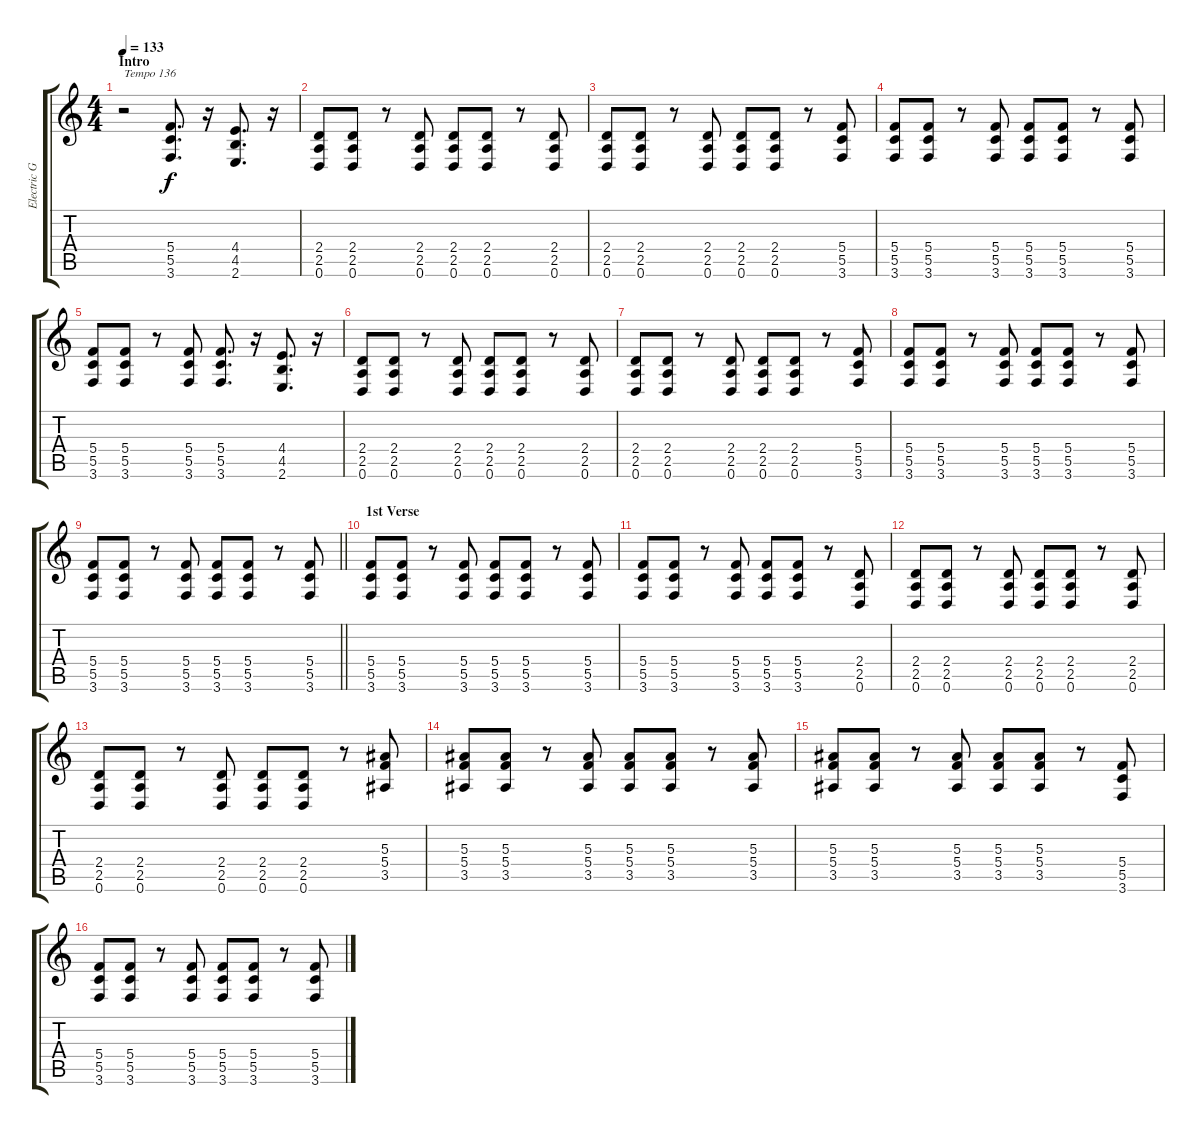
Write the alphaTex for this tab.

\track ("Electric Guitar 2 (Kirk)" "Electric G") {instrument distortionguitar}
\staff {score tabs}
\tuning (D4 A3 F3 C3 G2 D2) {hide}
\ts (4 4)
\section ("" "Intro")
\tempo 133
\clef g2
\ks c
r.2{txt "Tempo 136" dy f instrument distortionguitar} (5.4 5.5 3.6).8{d} r.16 (4.4 4.5 2.6).8{d} r.16 |
(2.4 2.5 0.6).8 (2.4 2.5 0.6).8 r.8 (2.4 2.5 0.6).8 (2.4 2.5 0.6).8 (2.4 2.5 0.6).8 r.8 (2.4 2.5 0.6).8 |
(2.4 2.5 0.6).8 (2.4 2.5 0.6).8 r.8 (2.4 2.5 0.6).8 (2.4 2.5 0.6).8 (2.4 2.5 0.6).8 r.8 (5.4 5.5 3.6).8 |
(5.4 5.5 3.6).8 (5.4 5.5 3.6).8 r.8 (5.4 5.5 3.6).8 (5.4 5.5 3.6).8 (5.4 5.5 3.6).8 r.8 (5.4 5.5 3.6).8 |
(5.4 5.5 3.6).8 (5.4 5.5 3.6).8 r.8 (5.4 5.5 3.6).8 (5.4 5.5 3.6).8{d} r.16 (4.4 4.5 2.6).8{d} r.16 |
(2.4 2.5 0.6).8 (2.4 2.5 0.6).8 r.8 (2.4 2.5 0.6).8 (2.4 2.5 0.6).8 (2.4 2.5 0.6).8 r.8 (2.4 2.5 0.6).8 |
(2.4 2.5 0.6).8 (2.4 2.5 0.6).8 r.8 (2.4 2.5 0.6).8 (2.4 2.5 0.6).8 (2.4 2.5 0.6).8 r.8 (5.4 5.5 3.6).8 |
(5.4 5.5 3.6).8 (5.4 5.5 3.6).8 r.8 (5.4 5.5 3.6).8 (5.4 5.5 3.6).8 (5.4 5.5 3.6).8 r.8 (5.4 5.5 3.6).8 |
\barLineRight lightlight
(5.4 5.5 3.6).8 (5.4 5.5 3.6).8 r.8 (5.4 5.5 3.6).8 (5.4 5.5 3.6).8 (5.4 5.5 3.6).8 r.8 (5.4 5.5 3.6).8 |
\section ("" "1st Verse")
(5.4 5.5 3.6).8 (5.4 5.5 3.6).8 r.8 (5.4 5.5 3.6).8 (5.4 5.5 3.6).8 (5.4 5.5 3.6).8 r.8 (5.4 5.5 3.6).8 |
(5.4 5.5 3.6).8 (5.4 5.5 3.6).8 r.8 (5.4 5.5 3.6).8 (5.4 5.5 3.6).8 (5.4 5.5 3.6).8 r.8 (2.4 2.5 0.6).8 |
(2.4 2.5 0.6).8 (2.4 2.5 0.6).8 r.8 (2.4 2.5 0.6).8 (2.4 2.5 0.6).8 (2.4 2.5 0.6).8 r.8 (2.4 2.5 0.6).8 |
(2.4 2.5 0.6).8 (2.4 2.5 0.6).8 r.8 (2.4 2.5 0.6).8 (2.4 2.5 0.6).8 (2.4 2.5 0.6).8 r.8 (5.3 5.4 3.5).8 |
(5.3 5.4 3.5).8 (5.3 5.4 3.5).8 r.8 (5.3 5.4 3.5).8 (5.3 5.4 3.5).8 (5.3 5.4 3.5).8 r.8 (5.3 5.4 3.5).8 |
(5.3 5.4 3.5).8 (5.3 5.4 3.5).8 r.8 (5.3 5.4 3.5).8 (5.3 5.4 3.5).8 (5.3 5.4 3.5).8 r.8 (5.4 5.5 3.6).8 |
(5.4 5.5 3.6).8 (5.4 5.5 3.6).8 r.8 (5.4 5.5 3.6).8 (5.4 5.5 3.6).8 (5.4 5.5 3.6).8 r.8 (5.4 5.5 3.6).8
